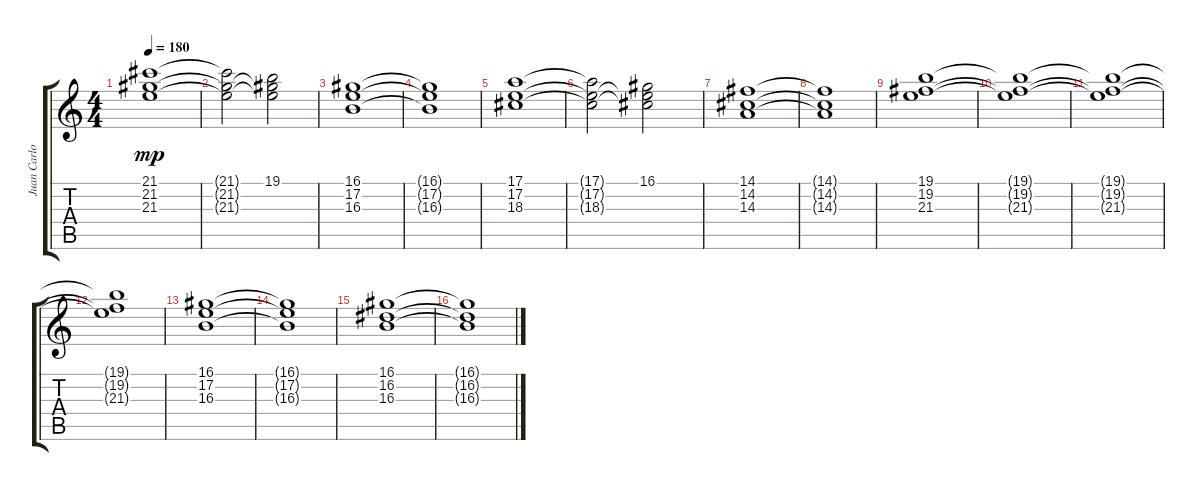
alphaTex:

\track ("Juan Carlos" "Juan Carlo") {instrument rockorgan}
\staff {score tabs}
\tuning (E4 B3 G3 D3 A2 E2) {hide}
\ts (4 4)
\tempo 180
\clef g2
\ks c
(21.1 21.2 21.3).1{dy mp} |
(21.1{t} 21.2{t} 21.3{t}).2 (19.1 21.2{t} 21.3{t}).2 |
(16.1 17.2 16.3).1 |
(16.1{t} 17.2{t} 16.3{t}).1 |
(17.1 17.2 18.3).1 |
(17.1{t} 17.2{t} 18.3{t}).2 (16.1 17.2{t} 18.3{t}).2 |
(14.1 14.2 14.3).1 |
(14.1{t} 14.2{t} 14.3{t}).1 |
(19.1 19.2 21.3).1 |
(19.1{t} 19.2{t} 21.3{t}).1 |
(19.1{t} 19.2{t} 21.3{t}).1 |
(19.1{t} 19.2{t} 21.3{t}).1 |
(16.1 17.2 16.3).1 |
(16.1{t} 17.2{t} 16.3{t}).1 |
(16.1 16.2 16.3).1 |
(16.1{t} 16.2{t} 16.3{t}).1
